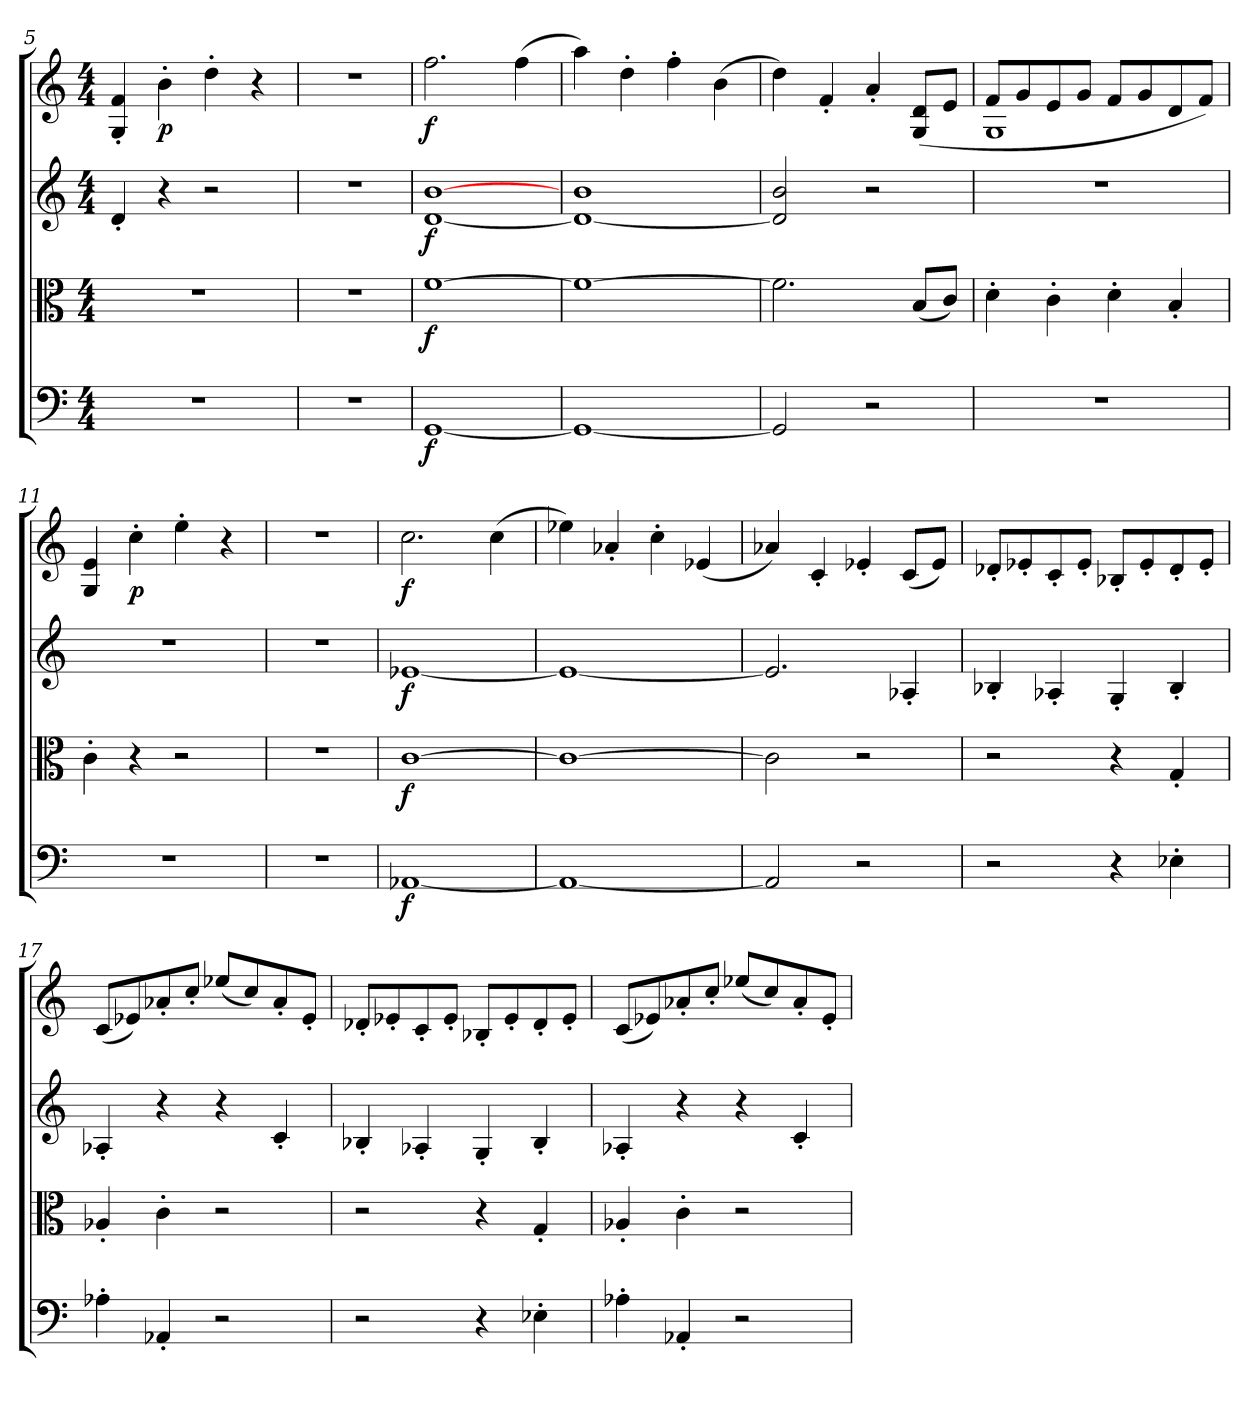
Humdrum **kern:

**kern	**dynam	**kern	**dynam	**kern	**dynam	**kern	**dynam
*part4	*part4	*part3	*part3	*part2	*part2	*part1	*part1
*staff4	*staff4	*staff3	*staff3	*staff2	*staff2	*staff1	*staff1
*clefF4	*	*clefC3	*	*clefG2	*	*clefG2	*
*k[]	*	*k[]	*	*k[]	*	*k[]	*
*C:	*	*C:	*	*C:	*	*C:	*
*M4/4	*	*M4/4	*	*M4/4	*	*M4/4	*
=5	=5	=5	=5	=5	=5	=5	=5
1r	.	1r	.	4d'/	.	4G'/ 4f'/	.
.	.	.	.	4r	.	4b'\	p
.	.	.	.	2r	.	4dd'\	.
.	.	.	.	.	.	4r	.
=6	=6	=6	=6	=6	=6	=6	=6
1r	.	1r	.	1r	.	1r	.
=7	=7	=7	=7	=7	=7	=7	=7
[1GG/	f	[1f\	f	[1d/ [1b/	f	2.ff\	f
.	.	.	.	.	.	(4ff\	.
=8	=8	=8	=8	=8	=8	=8	=8
1GG/_	.	1f\_	.	1d_/ 1b/	.	4aa\)	.
.	.	.	.	.	.	4dd'\	.
.	.	.	.	.	.	4ff'\	.
.	.	.	.	.	.	(4b\	.
=9	=9	=9	=9	=9	=9	=9	=9
2GG/]	.	2.f\]	.	2d]/ 2b/	.	4dd\)	.
.	.	.	.	.	.	4f'/	.
2r	.	.	.	2r	.	4a'/	.
.	.	(8B/L	.	.	.	(8G/ 8d/L	.
.	.	8c/J)	.	.	.	8e/J	.
=10	=10	=10	=10	=10	=10	=10	=10
*	*	*	*	*	*	*^	*
1r	.	4d'\	.	1r	.	8f/L	1G\	.
.	.	.	.	.	.	8g/	.	.
.	.	4c'\	.	.	.	8e/	.	.
.	.	.	.	.	.	8g/J	.	.
.	.	4d'\	.	.	.	8f/L	.	.
.	.	.	.	.	.	8g/	.	.
.	.	4B'/	.	.	.	8d/	.	.
.	.	.	.	.	.	8f/J)	.	.
*	*	*	*	*	*	*v	*v	*
=11	=11	=11	=11	=11	=11	=11	=11
1r	.	4c'\	.	1r	.	4G/ 4e/	.
.	.	4r	.	.	.	4cc'\	p
.	.	2r	.	.	.	4ee'\	.
.	.	.	.	.	.	4r	.
=12	=12	=12	=12	=12	=12	=12	=12
1r	.	1r	.	1r	.	1r	.
=13	=13	=13	=13	=13	=13	=13	=13
[1AA-X/	f	[1c\	f	[1e-X/	f	2.cc\	f
.	.	.	.	.	.	(4cc\	.
=14	=14	=14	=14	=14	=14	=14	=14
1AA-/_	.	1c\_	.	1e-/_	.	4ee-X\)	.
.	.	.	.	.	.	4a-X'/	.
.	.	.	.	.	.	4cc'\	.
.	.	.	.	.	.	(4e-X/	.
=15	=15	=15	=15	=15	=15	=15	=15
2AA-/]	.	2c\]	.	2.e-/]	.	4a-X/)	.
.	.	.	.	.	.	4c'/	.
2r	.	2r	.	.	.	4e-X'/	.
.	.	.	.	4A-X'/	.	(8c/L	.
.	.	.	.	.	.	8e-/J)	.
=16	=16	=16	=16	=16	=16	=16	=16
2r	.	2r	.	4B-X'/	.	8d-X'/L	.
.	.	.	.	.	.	8e-X'/	.
.	.	.	.	4A-X'/	.	8c'/	.
.	.	.	.	.	.	8e-'/J	.
4r	.	4r	.	4G'/	.	8B-X'/L	.
.	.	.	.	.	.	8e-'/	.
4E-X'\	.	4G'/	.	4B-'/	.	8d-'/	.
.	.	.	.	.	.	8e-'/J	.
=17	=17	=17	=17	=17	=17	=17	=17
4A-X'\	.	4A-X'/	.	4A-X'/	.	(8c/L	.
.	.	.	.	.	.	8e-X/)	.
4AA-X'/	.	4c'\	.	4r	.	8a-X'/	.
.	.	.	.	.	.	8cc'/J	.
2r	.	2r	.	4r	.	(8ee-X/L	.
.	.	.	.	.	.	8cc/)	.
.	.	.	.	4c'/	.	8a-'/	.
.	.	.	.	.	.	8e-'/J	.
=18	=18	=18	=18	=18	=18	=18	=18
2r	.	2r	.	4B-X'/	.	8d-X'/L	.
.	.	.	.	.	.	8e-X'/	.
.	.	.	.	4A-X'/	.	8c'/	.
.	.	.	.	.	.	8e-'/J	.
4r	.	4r	.	4G'/	.	8B-X'/L	.
.	.	.	.	.	.	8e-'/	.
4E-X'\	.	4G'/	.	4B-'/	.	8d-'/	.
.	.	.	.	.	.	8e-'/J	.
=19	=19	=19	=19	=19	=19	=19	=19
4A-X'\	.	4A-X'/	.	4A-X'/	.	(8c/L	.
.	.	.	.	.	.	8e-X/)	.
4AA-X'/	.	4c'\	.	4r	.	8a-X'/	.
.	.	.	.	.	.	8cc'/J	.
2r	.	2r	.	4r	.	(8ee-X/L	.
.	.	.	.	.	.	8cc/)	.
.	.	.	.	4c'/	.	8a-'/	.
.	.	.	.	.	.	8e-'/J	.
=	=	=	=	=	=	=	=
*-	*-	*-	*-	*-	*-	*-	*-
